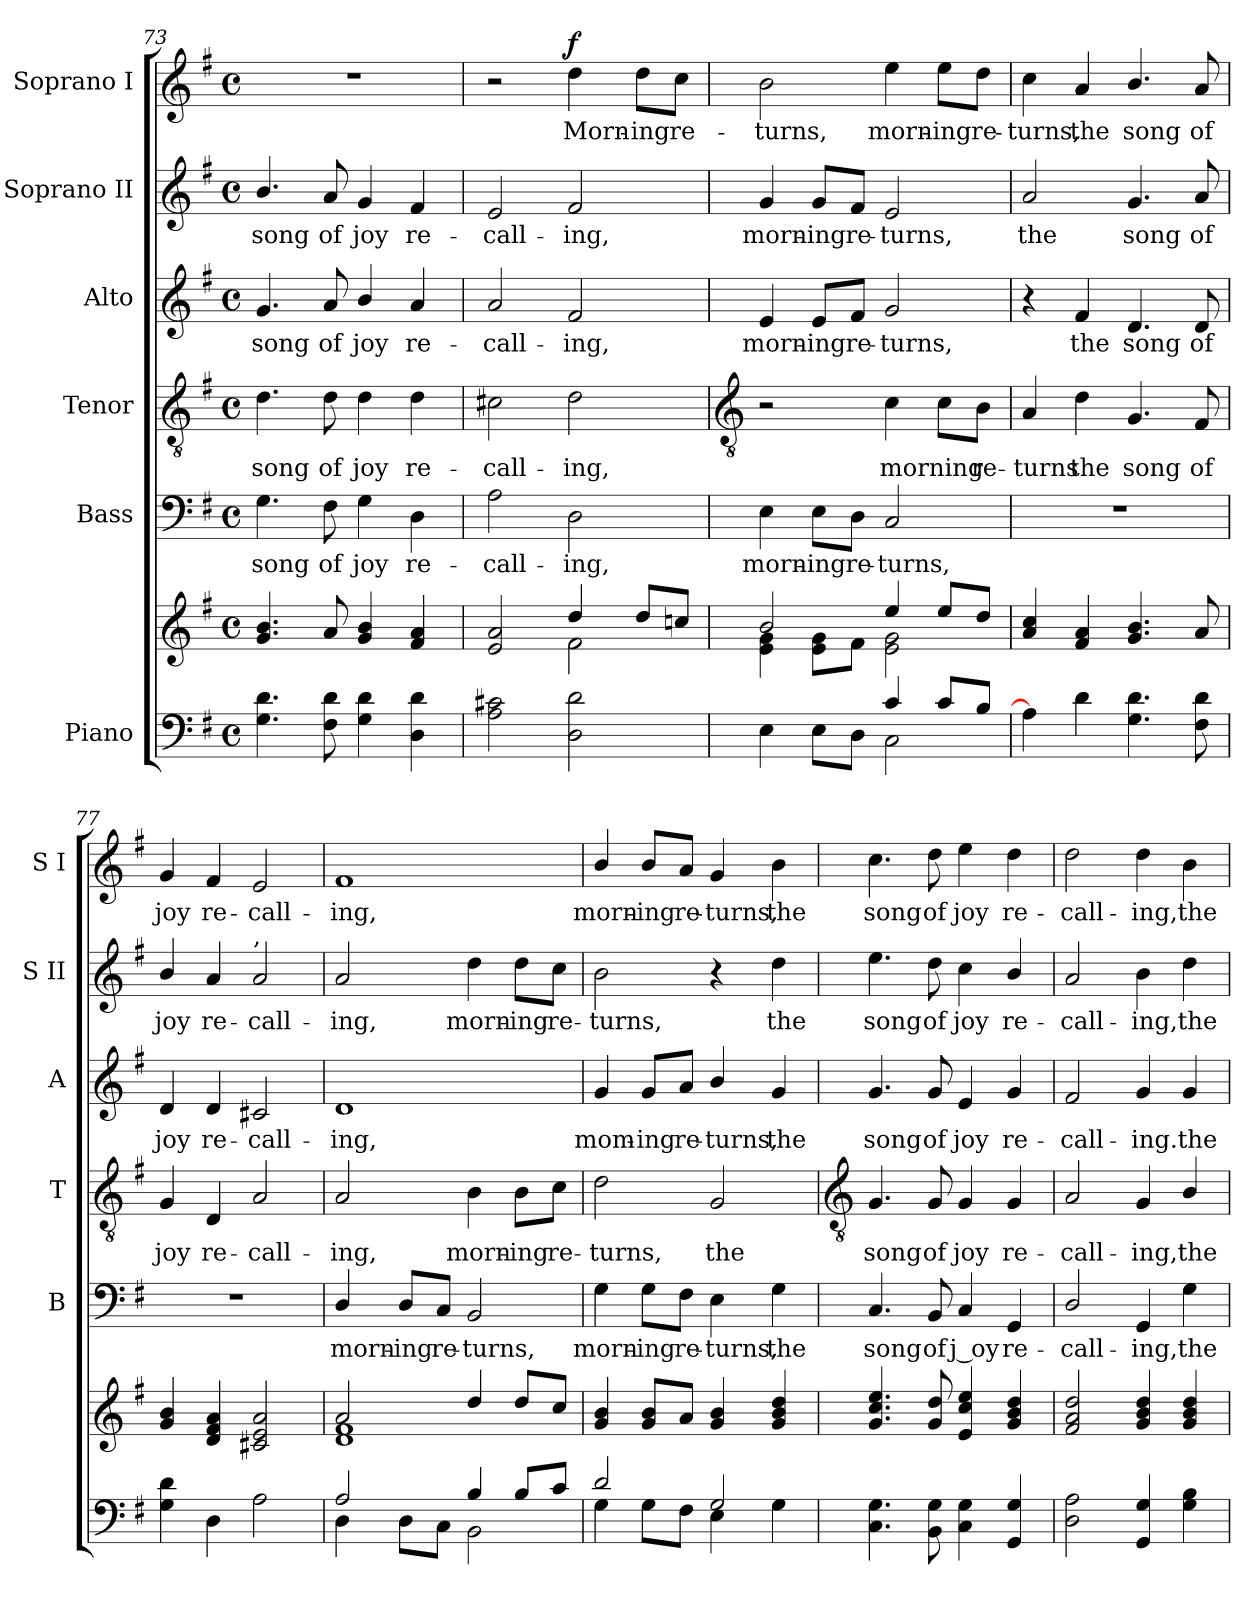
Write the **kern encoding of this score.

**kern	**kern	**kern	**text	**kern	**text	**kern	**text	**kern	**text	**kern	**text	**dynam
*part6	*part6	*part5	*part5	*part4	*part4	*part3	*part3	*part2	*part2	*part1	*part1	*part1
*staff7	*staff6	*staff5	*staff5	*staff4	*staff4	*staff3	*staff3	*staff2	*staff2	*staff1	*staff1	*staff1
*I"Piano	*	*I"Bass	*	*I"Tenor	*	*I"Alto	*	*I"Soprano II	*	*I"Soprano I	*	*
*	*	*I'B	*	*I'T	*	*I'A	*	*I'S II	*	*I'S I	*	*
*clefF4	*clefG2	*clefF4	*	*clefGv2	*	*clefG2	*	*clefG2	*	*clefG2	*	*
*k[f#]	*k[f#]	*k[f#]	*	*k[f#]	*	*k[f#]	*	*k[f#]	*	*k[f#]	*	*
*G:	*G:	*G:	*	*G:	*	*G:	*	*G:	*	*G:	*	*
*M4/4	*M4/4	*M4/4	*	*M4/4	*	*M4/4	*	*M4/4	*	*M4/4	*	*
*met(c)	*met(c)	*met(c)	*	*met(c)	*	*met(c)	*	*met(c)	*	*met(c)	*	*
=73	=73	=73	=73	=73	=73	=73	=73	=73	=73	=73	=73	=73
*^	*^	*	*	*	*	*	*	*	*	*	*	*
!	!	!	!	!	!LO:LY:b	!	!LO:LY:b	!	!LO:LY:b	!	!LO:LY:b	!	!	!
4.G\ 4.d\	2ryy	4.g/ 4.b/	2ryy	4.G	song	4.d	song	4.g	song	4.b/	song	1r	.	.
!	!	!	!	!	!LO:LY:b	!	!LO:LY:b	!	!LO:LY:b	!	!LO:LY:b	!	!	!
8F#\ 8d\	.	8a/	.	8F#	of	8d	of	8a	of	8a	of	.	.	.
!	!	!	!	!	!LO:LY:b	!	!LO:LY:b	!	!LO:LY:b	!	!LO:LY:b	!	!	!
4G\ 4d\	2ryy	4g/ 4b/	2ryy	4G	joy	4d	joy	4b/	joy	4g	joy	.	.	.
!	!	!	!	!	!LO:LY:b	!	!LO:LY:b	!	!LO:LY:b	!	!LO:LY:b	!	!	!
4D\ 4d\	.	4f#/ 4a/	.	4D	re-	4d	re-	4a	re-	4f#	re-	.	.	.
=74	=74	=74	=74	=74	=74	=74	=74	=74	=74	=74	=74	=74	=74	=74
!	!	!	!	!	!LO:LY:b	!	!LO:LY:b	!	!LO:LY:b	!	!LO:LY:b	!	!	!
2A\ 2c#X\	2ryy	2e/ 2a/	2ryy	2A	-call-	2c#X	-call-	2a	-call-	2e	-call-	2r	.	.
!	!	!	!	!	!LO:LY:b	!	!LO:LY:b	!	!LO:LY:b	!	!LO:LY:b	!	!LO:LY:b	!LO:DY:b
2D\ 2d\	2ryy	4dd/	2f#\	2D	-ing,	2d	-ing,	2f#	-ing,	2f#	-ing,	4dd	Morn-	f
!	!	!	!	!	!	!	!	!	!	!	!	!	!LO:LY:b	!
.	.	8dd/L	.	.	.	.	.	.	.	.	.	8dd\L	-ing	.
!	!	!	!	!	!	!	!	!	!	!	!	!	!LO:LY:b	!
.	.	8ccn/J	.	.	.	.	.	.	.	.	.	8cc\J	re-	.
!!LO:LB:g=z
=75	=75	=75	=75	=75	=75	=75	=75	=75	=75	=75	=75	=75	=75	=75
*	*	*	*	*	*	*clefGv2	*	*	*	*	*	*	*	*
!	!	!	!	!	!LO:LY:b	!	!	!	!LO:LY:b	!	!LO:LY:b	!	!LO:LY:b	!
4E	2ryy	2b/	4e\ 4g\	4E	morn-	2r	.	4e	morn-	4g	morn-	2b	-turns,	.
!	!	!	!	!	!LO:LY:b	!	!	!	!LO:LY:b	!	!LO:LY:b	!	!	!
8EL	.	.	8e\ 8g\L	8E\L	-ing	.	.	8e/L	-ing	8g/L	-ing	.	.	.
!	!	!	!	!	!LO:LY:b	!	!	!	!LO:LY:b	!	!LO:LY:b	!	!	!
8DJ	.	.	8f#\J	8D\J	re-	.	.	8f#/J	re-	8f#/J	re-	.	.	.
!	!	!	!	!	!LO:LY:b	!	!LO:LY:b	!	!LO:LY:b	!	!LO:LY:b	!	!LO:LY:b	!
4c/	2C\	4ee/	2e\ 2g\	2C	-turns,	4c	morning	2g	-turns,	2e	-turns,	4ee	morn-	.
!	!	!	!	!	!	!	!	!	!	!	!	!	!LO:LY:b	!
8c/L	.	8ee/L	.	.	.	8c\L	.	.	.	.	.	8ee\L	-ing	.
!	!	!	!	!	!	!	!LO:LY:b	!	!	!	!	!	!LO:LY:b	!
8B/J	.	8dd/J	.	.	.	8B\J	re-	.	.	.	.	8dd\J	re-	.
=76	=76	=76	=76	=76	=76	=76	=76	=76	=76	=76	=76	=76	=76	=76
!	!	!	!	!	!	!	!LO:LY:b	!	!	!	!LO:LY:b	!	!LO:LY:b	!
4A]	2ryy	4a/ 4cc/	2ryy	1r	.	4A	-turns	4r	.	2a	the	4cc	-turns,	.
!	!	!	!	!	!	!	!LO:LY:b	!	!LO:LY:b	!	!	!	!LO:LY:b	!
4d	.	4f#/ 4a/	.	.	.	4d	the	4f#	the	.	.	4a	the	.
!	!	!	!	!	!	!	!LO:LY:b	!	!LO:LY:b	!	!LO:LY:b	!	!LO:LY:b	!
4.G 4.d	2ryy	4.g/ 4.b/	2ryy	.	.	4.G	song	4.d	song	4.g	song	4.b/	song	.
!	!	!	!	!	!	!	!LO:LY:b	!	!LO:LY:b	!	!LO:LY:b	!	!LO:LY:b	!
8F# 8d	.	8a/	.	.	.	8F#	of	8d	of	8a	of	8a	of	.
=77	=77	=77	=77	=77	=77	=77	=77	=77	=77	=77	=77	=77	=77	=77
!	!	!	!	!	!	!	!LO:LY:b	!	!LO:LY:b	!	!LO:LY:b	!	!LO:LY:b	!
4G 4d	2ryy	4g/ 4b/	2ryy	1r	.	4G	joy	4d	joy	4b/	joy	4g	joy	.
!	!	!	!	!	!	!	!LO:LY:b	!	!LO:LY:b	!	!LO:LY:b	!	!LO:LY:b	!
4D	.	4d/ 4f#/ 4a/	.	.	.	4D	re-	4d	re-	4a	re-	4f#	re-	.
!	!	!	!	!	!	!	!	!	!	!LO:TX:a:t=,	!	!	!	!
!	!	!	!	!	!	!	!LO:LY:b	!	!LO:LY:b	!	!LO:LY:b	!	!LO:LY:b	!
2A	2ryy	2c#X/ 2e/ 2a/	2ryy	.	.	2A	-call-	2c#X	-call-	2a	-call-	2e	-call-	.
=78	=78	=78	=78	=78	=78	=78	=78	=78	=78	=78	=78	=78	=78	=78
!	!	!	!	!	!LO:LY:b	!	!LO:LY:b	!	!LO:LY:b	!	!LO:LY:b	!	!LO:LY:b	!
2A/	4D\	2a/	1d\ 1f#\	4D/	morn-	2A	-ing,	1d	-ing,	2a	-ing,	1f#	-ing,	.
!	!	!	!	!	!LO:LY:b	!	!	!	!	!	!	!	!	!
.	8D\L	.	.	8D/L	-ing	.	.	.	.	.	.	.	.	.
!	!	!	!	!	!LO:LY:b	!	!	!	!	!	!	!	!	!
.	8C\J	.	.	8C/J	re-	.	.	.	.	.	.	.	.	.
!	!	!	!	!	!LO:LY:b	!	!LO:LY:b	!	!	!	!LO:LY:b	!	!	!
4B/	2BB\	4dd/	.	2BB	-turns,	4B	morn-	.	.	4dd	morn-	.	.	.
!	!	!	!	!	!	!	!LO:LY:b	!	!	!	!LO:LY:b	!	!	!
8B/L	.	8dd/L	.	.	.	8B\L	-ing	.	.	8dd\L	-ing	.	.	.
!	!	!	!	!	!	!	!LO:LY:b	!	!	!	!LO:LY:b	!	!	!
8c/J	.	8cc/J	.	.	.	8c\J	re-	.	.	8cc\J	re-	.	.	.
=79	=79	=79	=79	=79	=79	=79	=79	=79	=79	=79	=79	=79	=79	=79
!	!	!	!	!	!LO:LY:b	!	!LO:LY:b	!	!LO:LY:b	!	!LO:LY:b	!	!LO:LY:b	!
2d/	4G\	4g/ 4b/	2ryy	4G	morn-	2d	-turns,	4g	mom-	2b	-turns,	4b/	morn-	.
!	!	!	!	!	!LO:LY:b	!	!	!	!LO:LY:b	!	!	!	!LO:LY:b	!
.	8G\L	8g/ 8b/L	.	8G\L	-ing	.	.	8g/L	-ing	.	.	8b/L	-ing	.
!	!	!	!	!	!LO:LY:b	!	!	!	!LO:LY:b	!	!	!	!LO:LY:b	!
.	8F#\J	8a/J	.	8F#\J	re-	.	.	8a/J	re-	.	.	8a/J	re-	.
!	!	!	!	!	!LO:LY:b	!	!LO:LY:b	!	!LO:LY:b	!	!	!	!LO:LY:b	!
2G/	4E\	4g/ 4b/	2ryy	4E	-turns,	2G	the	4b/	-turns,	4r	.	4g	-turns,	.
!	!	!	!	!	!LO:LY:b	!	!	!	!LO:LY:b	!	!LO:LY:b	!	!LO:LY:b	!
.	4G\	4g/ 4b/ 4dd/	.	4G	the	.	.	4g	the	4dd	the	4b	the	.
*v	*v	*	*	*	*	*	*	*	*	*	*	*	*	*
!!LO:LB:g=z
=80	=80	=80	=80	=80	=80	=80	=80	=80	=80	=80	=80	=80	=80
*	*	*	*	*	*clefGv2	*	*	*	*	*	*	*	*
*^	*	*	*	*	*	*	*	*	*	*	*	*	*
!	!	!	!	!	!LO:LY:b	!	!LO:LY:b	!	!LO:LY:b	!	!LO:LY:b	!	!LO:LY:b	!
*v	*v	*	*	*	*	*	*	*	*	*	*	*	*	*
4.C 4.G	4.g/ 4.cc/ 4.ee/	2ryy	4.C	song	4.G	song	4.g	song	4.ee	song	4.cc	song	.
!	!	!	!	!LO:LY:b	!	!LO:LY:b	!	!LO:LY:b	!	!LO:LY:b	!	!LO:LY:b	!
8BB 8G	8g/ 8dd/	.	8BB	of	8G	of	8g	of	8dd	of	8dd	of	.
!	!	!	!	!LO:LY:b	!	!LO:LY:b	!	!LO:LY:b	!	!LO:LY:b	!	!LO:LY:b	!
4C 4G	4e/ 4cc/ 4ee/	2ryy	4C	j oy	4G	joy	4e	joy	4cc	joy	4ee	joy	.
!	!	!	!	!LO:LY:b	!	!LO:LY:b	!	!LO:LY:b	!	!LO:LY:b	!	!LO:LY:b	!
4GG 4G	4g/ 4b/ 4dd/	.	4GG	re-	4G	re-	4g	re-	4b/	re-	4dd	re-	.
=81	=81	=81	=81	=81	=81	=81	=81	=81	=81	=81	=81	=81	=81
!	!	!	!	!LO:LY:b	!	!LO:LY:b	!	!LO:LY:b	!	!LO:LY:b	!	!LO:LY:b	!
2D 2A	2f#/ 2a/ 2dd/	2ryy	2D/	-call-	2A	-call-	2f#	-call-	2a	-call-	2dd	-call-	.
!	!	!	!	!LO:LY:b	!	!LO:LY:b	!	!LO:LY:b	!	!LO:LY:b	!	!LO:LY:b	!
4GG 4G	4g/ 4b/ 4dd/	2ryy	4GG	-ing,	4G	-ing,	4g	-ing.	4b	-ing,	4dd	-ing,	.
!	!	!	!	!LO:LY:b	!	!LO:LY:b	!	!LO:LY:b	!	!LO:LY:b	!	!LO:LY:b	!
4G 4B	4g/ 4b/ 4dd/	.	4G	the	4B/	the	4g	the	4dd	the	4b	the	.
*	*v	*v	*	*	*	*	*	*	*	*	*	*	*
=	=	=	=	=	=	=	=	=	=	=	=	=
*-	*-	*-	*-	*-	*-	*-	*-	*-	*-	*-	*-	*-
